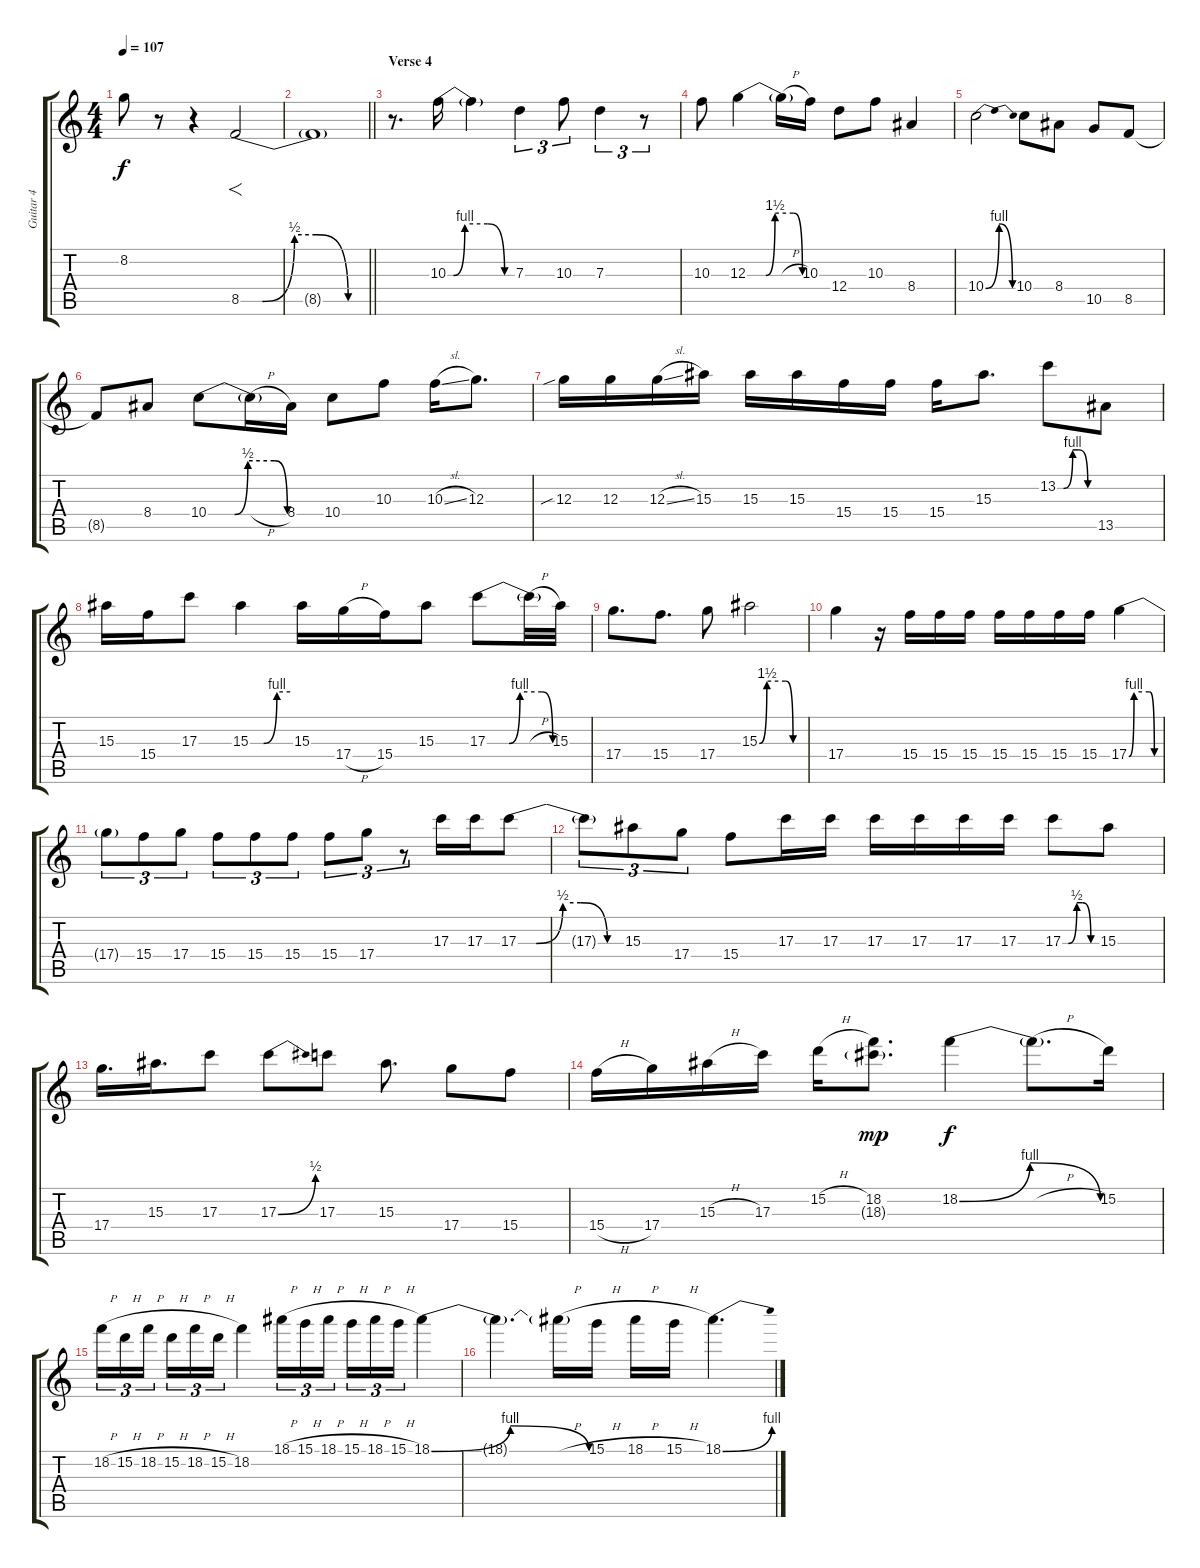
\track ("Guitar 4" "Guitar 4") {instrument distortionguitar}
\staff {score tabs}
\tuning (E4 B3 G3 D3 A2 E2) {hide}
\ts (4 4)
\tempo 107
\clef g2
\ks c
8.2{t}.8{dy f} r.8 r.4 8.5{be (custom 0 0 10 0 25 2 35 2 50 0 60 0)}.2{f volume 8} |
\barLineRight lightlight
8.5{t}.1 |
\section ("" "Verse 4")
r.8{d} 10.3{be (custom 0 0 5 0 15 4 35 4 50 0 60 0)}.16 10.3{t}.4 7.3.4{tu (3 2)} 10.3.8{tu (3 2)} 7.3.4{tu (3 2)} r.8{tu (3 2)} |
10.3.8 12.3{be (custom 0 0 20 0 30 6 50 6 60 0)}.4 12.3{h t}.16 10.3.16 12.4.8 10.3.8 8.4.4 |
10.4{be (bendrelease 0 0 45 4 45 4 60 0)}.2 10.4.8 8.4.8 10.5.8 8.5.8 |
8.5{t}.8 8.4.8 10.4{be (custom 0 0 20 0 30 2 50 2 60 0)}.8 10.4{h t}.16 8.4.16 10.4.8 10.3.8 10.3{sl}.16 12.3.8{d} |
12.3{sib}.16 12.3.16 12.3{sl}.16 15.3.16 15.3.16 15.3.16 15.4.16 15.4.16 15.4.16 15.3.8{d} 13.2{be (custom 0 0 10 0 25 4 35 4 50 0 60 0)}.8 13.5.8 |
15.3.16 15.4.16 17.3.8 15.3{be (custom 0 0 20 0 40 4 60 4)}.4 15.3.16 17.4{h}.16 15.4.16 15.3.8 17.3{be (custom 0 0 20 0 30 4 50 4 60 0)}.8 17.3{h t}.32 15.3.32 |
17.4.8{d} 15.4.8{d} 17.4.8 15.3{be (custom 0 0 10 6 35 6 45 0 60 0)}.2 |
17.4.4 r.16 15.4.16 15.4.16 15.4.16 15.4.16 15.4.16 15.4.16 15.4.16 17.4{be (custom 0 0 10 4 40 4 50 0 60 0)}.4 |
17.4{t}.8{tu (3 2)} 15.4.8{tu (3 2)} 17.4.8{tu (3 2)} 15.4.8{tu (3 2)} 15.4.8{tu (3 2)} 15.4.8{tu (3 2)} 15.4.8{tu (3 2)} 17.4.8{tu (3 2)} r.8{tu (3 2)} 17.3.16 17.3.16 17.3{be (custom 0 0 10 0 25 2 35 2 50 0 60 0)}.8 |
17.3{t}.8{tu (3 2)} 15.3.8{tu (3 2)} 17.4.8{tu (3 2)} 15.4.8 17.3.16 17.3.16 17.3.16 17.3.16 17.3.16 17.3.16 17.3{be (custom 0 0 10 0 25 2 35 2 50 0 60 0)}.8 15.3.8 |
17.4.16{d} 15.3.16{d} 17.3.8 17.3{be (bend 0 0 60 2)}.8 17.3.8 15.3.8{d} 17.4.8 15.4.8 |
15.4{h}.16 17.4.16 15.3{h}.16 17.3.16 15.2{h}.16 (18.2 18.3{g}).8{d dy mp} 18.2{be (bendrelease 0 0 15 4 50 4 60 0)}.4{dy f} 18.2{h t}.8{d} 15.2.16 |
18.2{h}.16{tu (3 2)} 15.2{h}.16{tu (3 2)} 18.2{h}.16{tu (3 2) beam splitsecondary} 15.2{h}.16{tu (3 2)} 18.2{h}.16{tu (3 2)} 15.2{h}.16{tu (3 2)} 18.2.4 18.1{h}.16{tu (3 2)} 15.1{h}.16{tu (3 2)} 18.1{h}.16{tu (3 2) beam splitsecondary} 15.1{h}.16{tu (3 2)} 18.1{h}.16{tu (3 2)} 15.1{h}.16{tu (3 2)} 18.1{be (bendrelease 0 0 20 4 50 4 60 0)}.4 |
18.1{t}.4{d} 18.1{h t}.16 15.1{h}.16 18.1{h}.16 15.1{h}.16 18.1{be (bend 0 0 60 4)}.4{d}
